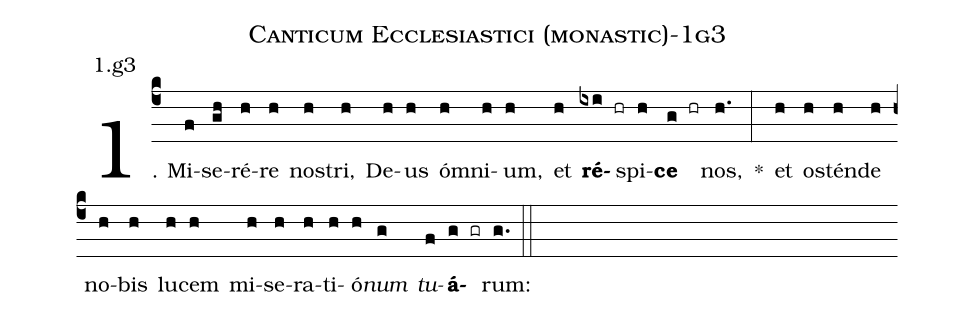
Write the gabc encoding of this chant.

name: Canticum Ecclesiastici (monastic)-1g3;
annotation: 1.g3;
%%
(c4)1. Mi(f)se(gh)ré(h)re(h) nos(h)tri,(h) De(h)us(h) óm(h)ni(h)um,(h) et(h) <b>ré</b>(ixi hr)spi(h)<b>ce</b>(g hr) nos,(h.) *(:) et(h) os(h)tén(h)de(h) no(h)bis(h) lu(h)cem(h) mi(h)se(h)ra(h)ti(h)ó(h)<i>num</i>(g) <i>tu</i>(f)<b>á</b>(g gr)rum:(g.) (::)
